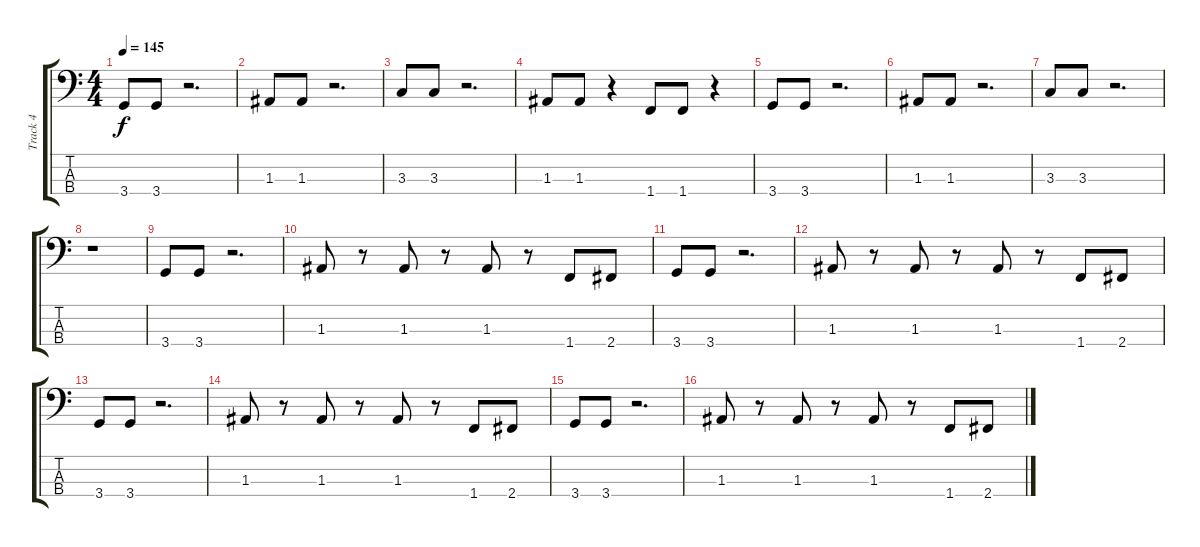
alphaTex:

\track ("Track 4" "Track 4") {instrument electricbassfinger}
\staff {score tabs}
\tuning (G2 D2 A1 E1) {hide}
\ts (4 4)
\tempo 145
\clef f4
\ks c
3.4.8{dy f} 3.4.8 r.2{d} |
1.3.8 1.3.8 r.2{d} |
3.3.8 3.3.8 r.2{d} |
1.3.8 1.3.8 r.4 1.4.8 1.4.8 r.4 |
3.4.8 3.4.8 r.2{d} |
1.3.8 1.3.8 r.2{d} |
3.3.8 3.3.8 r.2{d} |
r.1 |
3.4.8 3.4.8 r.2{d} |
1.3.8 r.8 1.3.8 r.8 1.3.8 r.8 1.4.8 2.4.8 |
3.4.8 3.4.8 r.2{d} |
1.3.8 r.8 1.3.8 r.8 1.3.8 r.8 1.4.8 2.4.8 |
3.4.8 3.4.8 r.2{d} |
1.3.8 r.8 1.3.8 r.8 1.3.8 r.8 1.4.8 2.4.8 |
3.4.8 3.4.8 r.2{d} |
1.3.8 r.8 1.3.8 r.8 1.3.8 r.8 1.4.8 2.4.8
